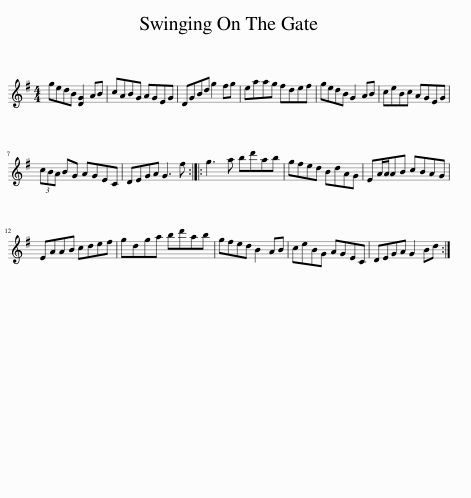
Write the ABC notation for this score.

X:1
L:1/8
M:4/4
I:linebreak $
K:G
V:1 treble
V:1
 gedB [DG]2 AB | cABG AGEG | DGBd g2 fg | eaag fdef | gedB G2 AB | %5
 ceBc AGEG |$ (3cBA BG AGEC | DEGA G3 f :: g3 a bd'ab | gfed BdAG | %10
 EA/A/AB cBAG |$ EAAB cdef | gdga bd'ab | gfed B2 AB | ceBG AGEC | %15
 DEGA G2 Bd :| %16
